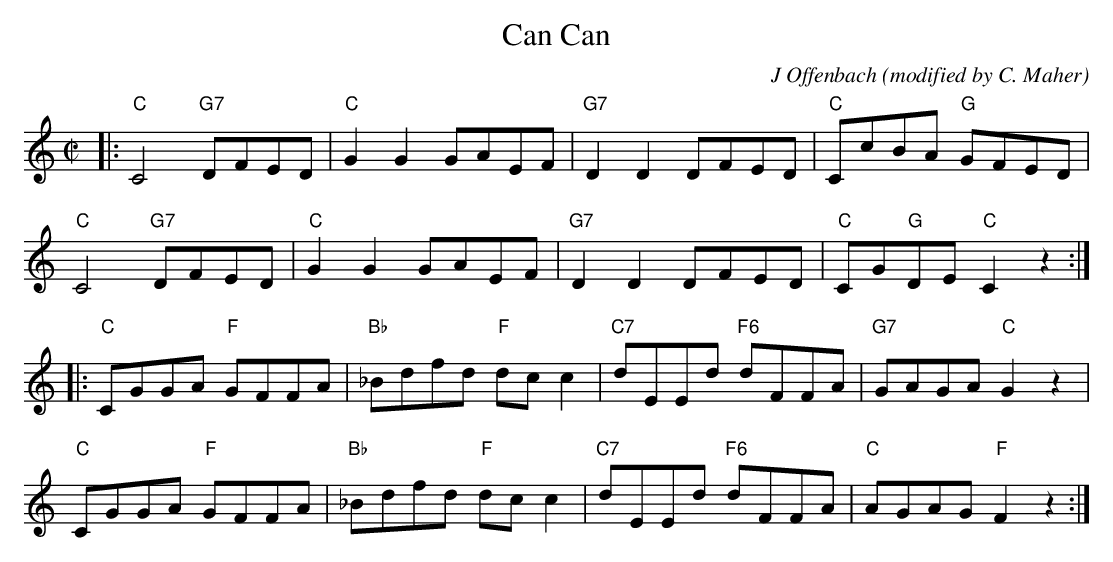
X:1
T:Can Can
C:J Offenbach (modified by C. Maher)
M:C|
L:1/8
K:C
|:"C" C4 "G7" DFED | "C"G2 G2 GAEF | "G7" D2 D2 DFED |"C" CcBA "G" GFED|
"C" C4 "G7" DFED | "C"G2 G2 GAEF | "G7" D2 D2 DFED |"C" CG"G"DE "C" C2 z2:|
|:"C" CGGA "F" GFFA | "Bb" _Bdfd "F" dcc2 |"C7" dEEd "F6" dFFA|"G7" GAGA "C" G2 z2|
"C" CGGA "F" GFFA | "Bb" _Bdfd "F" dcc2 |"C7" dEEd "F6" dFFA|"C" AGAG "F" F2 z2 :|
